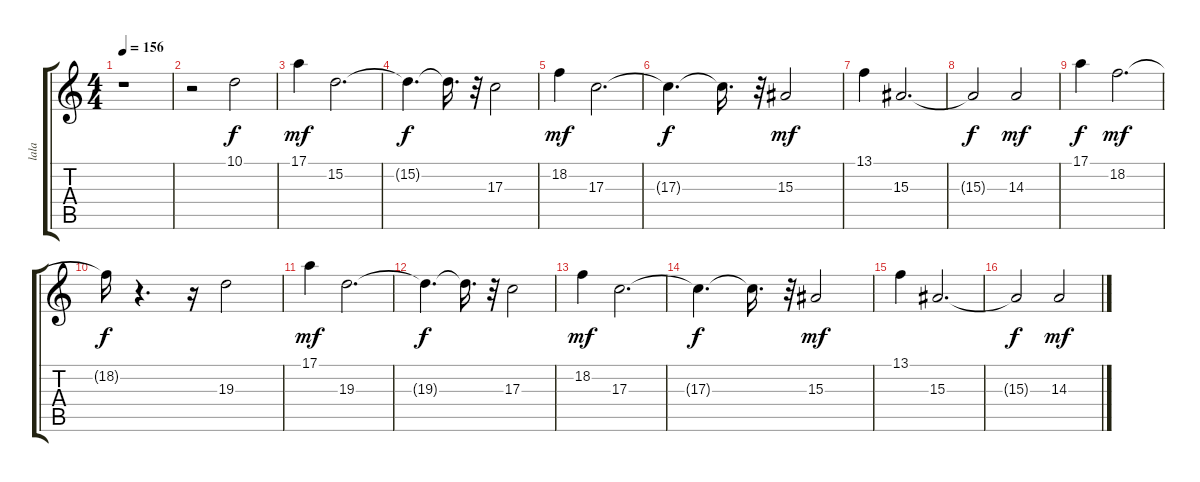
\track ("lala" "lala") {instrument shakuhachi}
\staff {score tabs}
\tuning (E4 B3 G3 D3 A2 E2) {hide}
\ts (4 4)
\tempo 156
\clef g2
\ks c
r.1{dy f} |
r.2 10.1.2 |
17.1.4{dy mf} 15.2.2{d} |
15.2{t}.4{d dy f} 15.2{t}.16{d} r.32 17.3.2 |
18.2.4{dy mf} 17.3.2{d} |
17.3{t}.4{d dy f} 17.3{t}.16{d} r.32 15.3.2{dy mf} |
13.1.4 15.3.2{d} |
15.3{t}.2{dy f} 14.3.2{dy mf} |
17.1.4{dy f} 18.2.2{d dy mf} |
18.2{t}.16{dy f} r.4{d} r.16 19.3.2 |
17.1.4{dy mf} 19.3.2{d} |
19.3{t}.4{d dy f} 19.3{t}.16{d} r.32 17.3.2 |
18.2.4{dy mf} 17.3.2{d} |
17.3{t}.4{d dy f} 17.3{t}.16{d} r.32 15.3.2{dy mf} |
13.1.4 15.3.2{d} |
15.3{t}.2{dy f} 14.3.2{dy mf}
